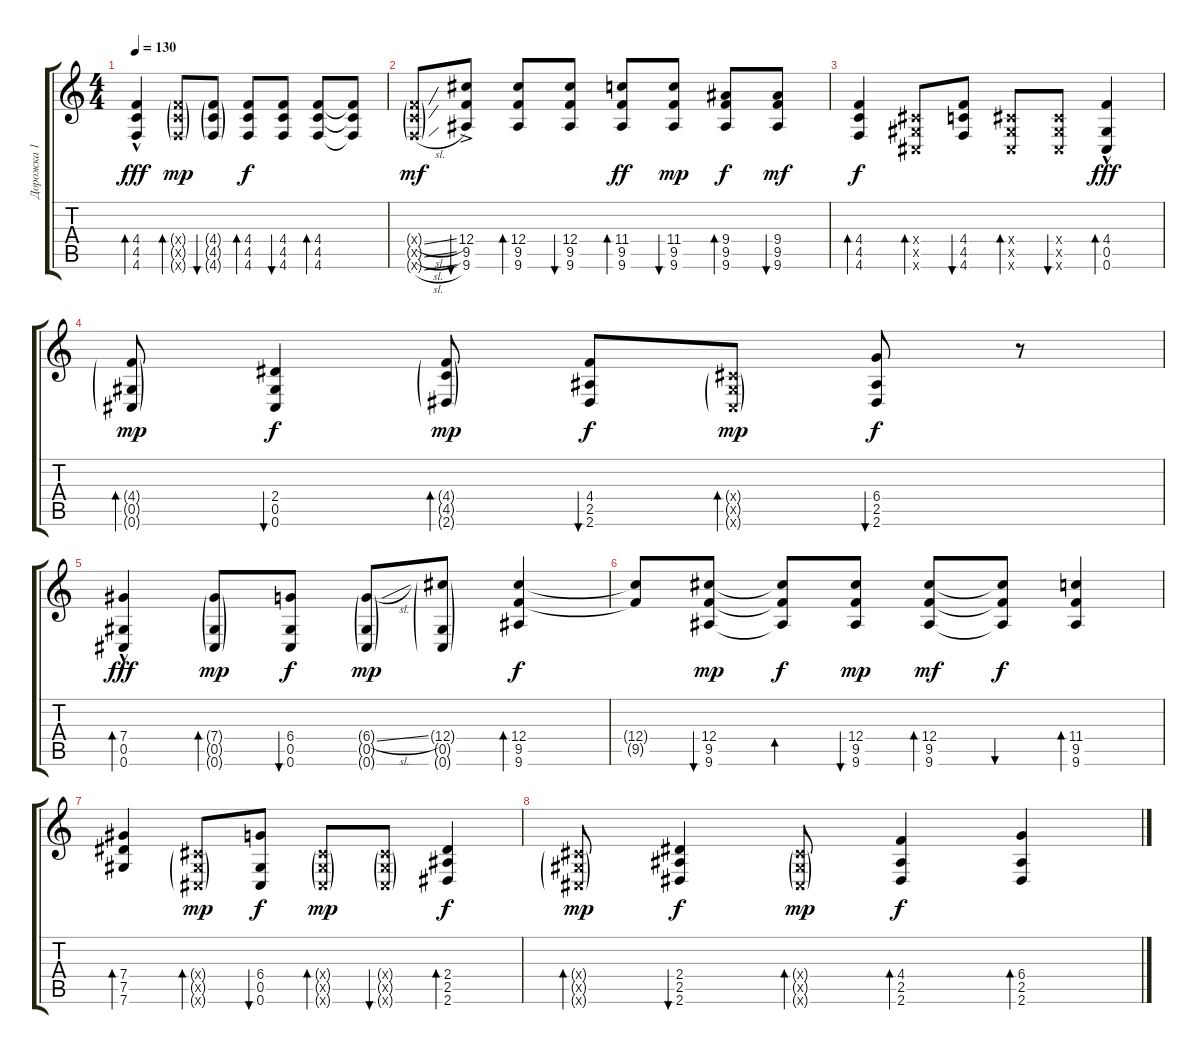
\track ("Дорожка 1" "Дорожка 1") {instrument acousticguitarsteel}
\staff {score tabs}
\tuning (Eb4 Bb3 Gb3 Db3 Ab2 Db2) {hide}
\ts (4 4)
\tempo 130
\clef g2
\ks aminor
(4.4{hac} 4.5{hac} 4.6{hac}).4{bd 60 dy fff} (4.4{g x} 4.5{g x} 4.6{g x}).8{bd 60 dy mp} (4.4{g} 4.5{g} 4.6{g}).8{bu 60} (4.4 4.5 4.6).8{bd 60 dy f} (4.4 4.5 4.6).8{bu 60} (4.4 4.5 4.6).8{bd 60} (4.4{t} 4.5{t} 4.6{t}).8 |
(4.4{sl g x} 4.5{sl g x} 4.6{sl g x}).8{dy mf} (12.4{ac} 9.5 9.6).8{bu 60} (12.4 9.5 9.6).8{bd 60} (12.4 9.5 9.6).8{bu 60} (11.4 9.5 9.6).8{bd 60 dy ff} (11.4 9.5 9.6).8{bu 60 dy mp} (9.4 9.5 9.6).8{bd 60 dy f} (9.4 9.5 9.6).8{bu 60 dy mf} |
(4.4 4.5 4.6).4{bd 60 dy f} (0.4{x} 0.5{x} 0.6{x}).8{bd 60} (4.4 4.5 4.6).8{bu 60} (0.4{x} 0.5{x} 0.6{x}).8{bd 60} (0.4{x} 0.5{x} 0.6{x}).8{bu 60} (4.4{hac} 0.5{hac} 0.6{hac}).4{bd 60 dy fff} |
(4.4{g} 0.5{g} 0.6{g}).8{bd 60 dy mp} (2.4 0.5 0.6).4{bu 60 dy f} (4.4{g} 4.5{g} 2.6{g}).8{bd 60 dy mp} (4.4 2.5 2.6).8{bu 60 dy f} (0.4{g x} 0.5{g x} 0.6{g x}).8{bd 60 dy mp} (6.4 2.5 2.6).8{bu 60 dy f} r.8 |
(7.4{hac} 0.5{hac} 0.6{hac}).4{bd 60 dy fff} (7.4{g} 0.5{g} 0.6{g}).8{bd 60 dy mp} (6.4 0.5 0.6).8{bu 60 dy f} (6.4{sl g} 0.5{g} 0.6{g}).8{dy mp} (12.4{g} 0.5{g} 0.6{g}).8 (12.4 9.5 9.6).4{bd 60 dy f} |
(12.4{t} 9.5{t}).8 (12.4 9.5 9.6).8{bu 60 dy mp} (12.4{t} 9.5{t} 9.6{t}).8{bd 60 dy f} (12.4 9.5 9.6).8{bu 60 dy mp} (12.4 9.5 9.6).8{bd 60 dy mf} (12.4{t} 9.5{t} 9.6{t}).8{bu 60 dy f} (11.4 9.5 9.6).4{bd 60} |
(7.4 7.5 7.6).4{bd 60} (0.4{g x} 0.5{g x} 0.6{g x}).8{bd 60 dy mp} (6.4 0.5 0.6).8{bu 60 dy f} (0.4{g x} 0.5{g x} 0.6{g x}).8{bd 60 dy mp} (0.4{g x} 0.5{g x} 0.6{g x}).8{bu 60} (2.4 2.5 2.6).4{bd 60 dy f} |
(0.4{g x} 0.5{g x} 0.6{g x}).8{bd 60 dy mp} (2.4 2.5 2.6).4{bu 60 dy f} (0.4{g x} 0.5{g x} 0.6{g x}).8{bd 60 dy mp} (4.4 2.5 2.6).4{bd 60 dy f} (6.4 2.5 2.6).4{bd 60}
